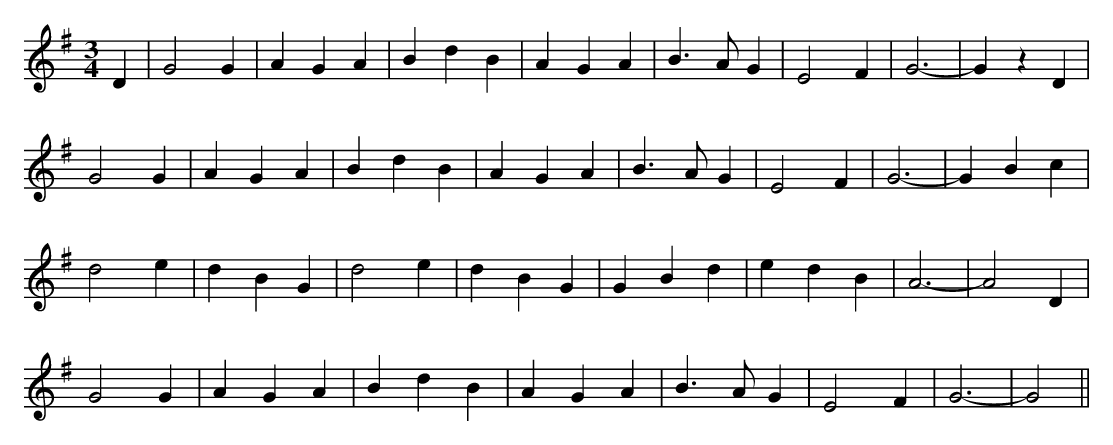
X:1
M:3/4
K:G
D2|G4 G2|A2 G2 A2|B2 d2 B2|A2 G2 A2|B3 A G2|E4 F2|G6-|G2 z2 D2|
G4 G2|A2 G2 A2|B2 d2 B2|A2 G2 A2|B3 A G2|E4 F2|G6-|G2 B2 c2|
d4 e2|d2 B2 G2|d4 e2|d2 B2 G2|G2 B2 d2|e2 d2 B2|A6-|A4 D2|
G4 G2|A2 G2 A2|B2 d2 B2|A2 G2 A2|B3 A G2|E4 F2|G6-|G4||
